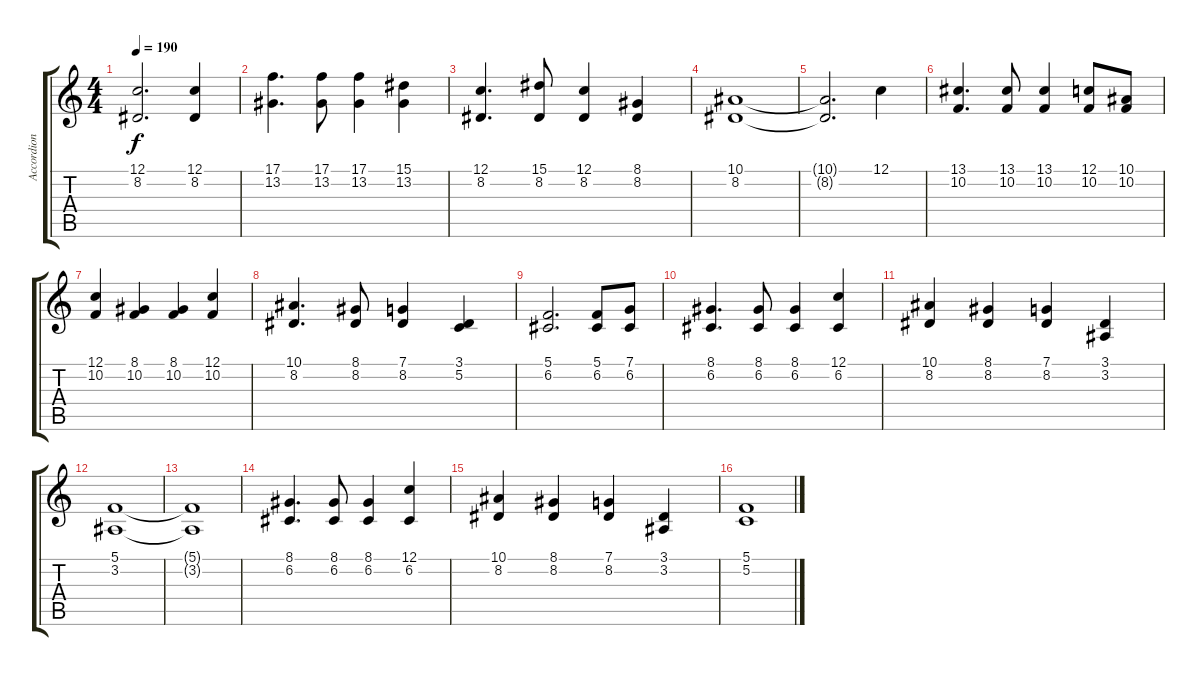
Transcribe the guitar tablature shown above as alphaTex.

\track ("Accordion" "Accordion") {instrument accordion}
\staff {score tabs}
\tuning (C4 G3 Eb3 Bb2 F2 C2) {hide}
\ts (4 4)
\tempo 190
\clef g2
\ks c
(12.1 8.2).2{d dy f} (12.1 8.2).4 |
(17.1 13.2).4{d} (17.1 13.2).8 (17.1 13.2).4 (15.1 13.2).4 |
(12.1 8.2).4{d} (15.1 8.2).8 (12.1 8.2).4 (8.1 8.2).4 |
(10.1 8.2).1 |
(10.1{t} 8.2{t}).2{d} 12.1.4 |
(13.1 10.2).4{d} (13.1 10.2).8 (13.1 10.2).4 (12.1 10.2).8 (10.1 10.2).8 |
(12.1 10.2).4 (8.1 10.2).4 (8.1 10.2).4 (12.1 10.2).4 |
(10.1 8.2).4{d} (8.1 8.2).8 (7.1 8.2).4 (3.1 5.2).4 |
(5.1 6.2).2{d} (5.1 6.2).8 (7.1 6.2).8 |
(8.1 6.2).4{d} (8.1 6.2).8 (8.1 6.2).4 (12.1 6.2).4 |
(10.1 8.2).4 (8.1 8.2).4 (7.1 8.2).4 (3.1 3.2).4 |
(5.1 3.2).1 |
(5.1{t} 3.2{t}).1 |
(8.1 6.2).4{d} (8.1 6.2).8 (8.1 6.2).4 (12.1 6.2).4 |
(10.1 8.2).4 (8.1 8.2).4 (7.1 8.2).4 (3.1 3.2).4 |
(5.1 5.2).1
